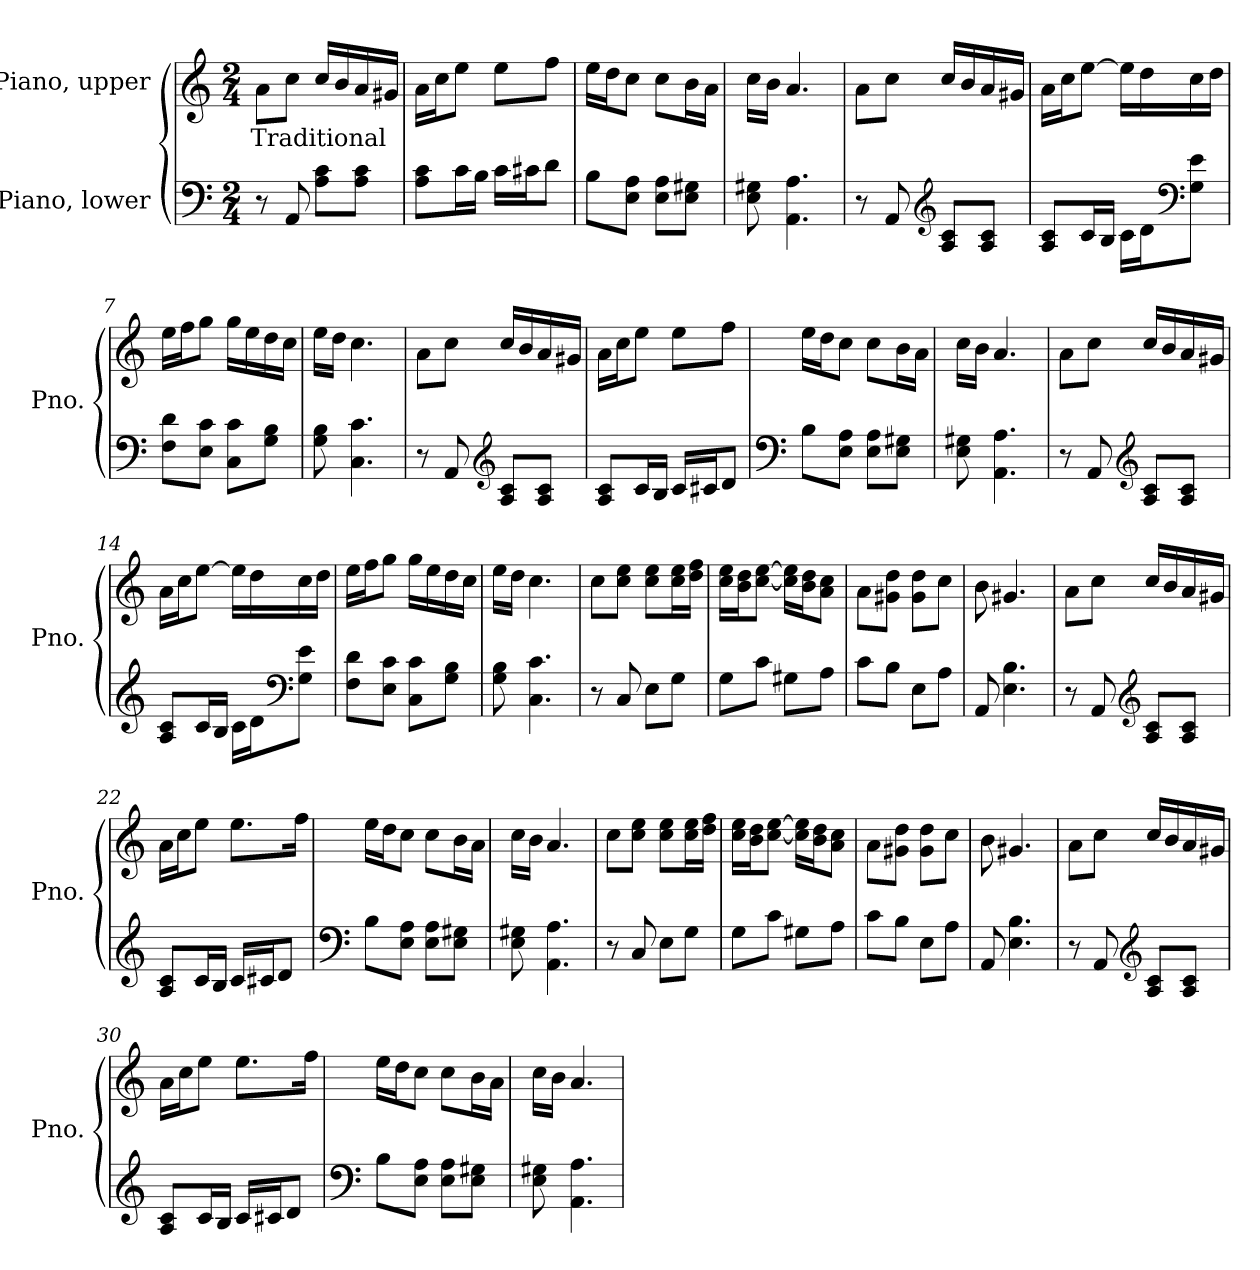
**kern	**kern	**text
*part2	*part1	*part1
*staff2	*staff1	*staff1
*I"Piano, lower	*I"Piano, upper	*
*I'Pno.	*I'Pno.	*
*clefF4	*clefG2	*
*k[]	*k[]	*
*M2/4	*M2/4	*
*MM70	*MM70	*
=1	=1	=1
!	!	!LO:LY:b
8r	8a\L	Traditional
8AA/	8cc\J	.
8A\ 8c\L	16cc/LL	.
.	16b/	.
8A\ 8c\J	16a/	.
.	16g#X/JJ	.
=2	=2	=2
8A\ 8c\L	16a\LL	.
.	16cc\J	.
16c\L	8ee\J	.
16B\JJ	.	.
16c\LL	8ee\L	.
16c#X\J	.	.
8d\J	8ff\J	.
=3	=3	=3
8B\L	16ee\LL	.
.	16dd\J	.
8E\ 8A\J	8cc\J	.
8E\ 8A\L	8cc\L	.
8E\ 8G#X\J	16b\L	.
.	16a\JJ	.
=4	=4	=4
8E\ 8G#X\	16cc\LL	.
.	16b\JJ	.
4.AA\ 4.A\	4.a/	.
!!LO:LB:g=z
=5	=5	=5
8r	8a\L	.
8AA/	8cc\J	.
*clefG2	*	*
8A/ 8c/L	16cc/LL	.
.	16b/	.
8A/ 8c/J	16a/	.
.	16g#X/JJ	.
=6	=6	=6
8A/ 8c/L	16a\LL	.
.	16cc\J	.
16c/L	[8ee\J	.
16B/JJ	.	.
16c\LL	16ee\LL]	.
16d\J	16dd\	.
*clefF4	*	*
8G\ 8e\J	16cc\	.
.	16dd\JJ	.
=7	=7	=7
8F\ 8d\L	16ee\LL	.
.	16ff\J	.
8E\ 8c\J	8gg\J	.
8C\ 8c\L	16gg\LL	.
.	16ee\	.
8G\ 8B\J	16dd\	.
.	16cc\JJ	.
=8	=8	=8
8G\ 8B\	16ee\LL	.
.	16dd\JJ	.
4.C\ 4.c\	4.cc\	.
=9	=9	=9
8r	8a\L	.
8AA/	8cc\J	.
*clefG2	*	*
8A/ 8c/L	16cc/LL	.
.	16b/	.
8A/ 8c/J	16a/	.
.	16g#X/JJ	.
!!LO:LB:g=z
=10	=10	=10
8A/ 8c/L	16a\LL	.
.	16cc\J	.
16c/L	8ee\J	.
16B/JJ	.	.
16c/LL	8ee\L	.
16c#X/J	.	.
8d/J	8ff\J	.
=11	=11	=11
*clefF4	*	*
8B\L	16ee\LL	.
.	16dd\J	.
8E\ 8A\J	8cc\J	.
8E\ 8A\L	8cc\L	.
8E\ 8G#X\J	16b\L	.
.	16a\JJ	.
=12	=12	=12
8E\ 8G#X\	16cc\LL	.
.	16b\JJ	.
4.AA\ 4.A\	4.a/	.
=13	=13	=13
8r	8a\L	.
8AA/	8cc\J	.
*clefG2	*	*
8A/ 8c/L	16cc/LL	.
.	16b/	.
8A/ 8c/J	16a/	.
.	16g#X/JJ	.
=14	=14	=14
8A/ 8c/L	16a\LL	.
.	16cc\J	.
16c/L	[8ee\J	.
16B/JJ	.	.
16c\LL	16ee\LL]	.
16d\J	16dd\	.
*clefF4	*	*
8G\ 8e\J	16cc\	.
.	16dd\JJ	.
!!LO:LB:g=z
=15	=15	=15
8F\ 8d\L	16ee\LL	.
.	16ff\J	.
8E\ 8c\J	8gg\J	.
8C\ 8c\L	16gg\LL	.
.	16ee\	.
8G\ 8B\J	16dd\	.
.	16cc\JJ	.
=16	=16	=16
8G\ 8B\	16ee\LL	.
.	16dd\JJ	.
4.C\ 4.c\	4.cc\	.
=17	=17	=17
8r	8cc\L	.
8C/	8cc\ 8ee\J	.
8E\L	8cc\ 8ee\L	.
8G\J	16cc\ 16ee\L	.
.	16dd\ 16ff\JJ	.
=18	=18	=18
8G\L	16cc\ 16ee\LL	.
.	16b\ 16dd\J	.
8c\J	[8cc\ [8ee\J	.
8G#X\L	16cc\] 16ee\]LL	.
.	16b\ 16dd\J	.
8A\J	8a\ 8cc\J	.
=19	=19	=19
8c\L	8a\L	.
8B\J	8g#X\ 8dd\J	.
8E\L	8g#\ 8dd\L	.
8A\J	8cc\J	.
=20	=20	=20
8AA/	8b\	.
4.E\ 4.B\	4.g#X/	.
!!LO:LB:g=z
=21	=21	=21
8r	8a\L	.
8AA/	8cc\J	.
*clefG2	*	*
8A/ 8c/L	16cc/LL	.
.	16b/	.
8A/ 8c/J	16a/	.
.	16g#X/JJ	.
=22	=22	=22
8A/ 8c/L	16a\LL	.
.	16cc\J	.
16c/L	8ee\J	.
16B/JJ	.	.
16c/LL	8.ee\L	.
16c#X/J	.	.
8d/J	.	.
.	16ff\Jk	.
=23	=23	=23
*clefF4	*	*
8B\L	16ee\LL	.
.	16dd\J	.
8E\ 8A\J	8cc\J	.
8E\ 8A\L	8cc\L	.
8E\ 8G#X\J	16b\L	.
.	16a\JJ	.
=24	=24	=24
8E\ 8G#X\	16cc\LL	.
.	16b\JJ	.
4.AA\ 4.A\	4.a/	.
=25	=25	=25
8r	8cc\L	.
8C/	8cc\ 8ee\J	.
8E\L	8cc\ 8ee\L	.
8G\J	16cc\ 16ee\L	.
.	16dd\ 16ff\JJ	.
!!LO:LB:g=z
=26	=26	=26
8G\L	16cc\ 16ee\LL	.
.	16b\ 16dd\J	.
8c\J	[8cc\ [8ee\J	.
8G#X\L	16cc\] 16ee\]LL	.
.	16b\ 16dd\J	.
8A\J	8a\ 8cc\J	.
=27	=27	=27
8c\L	8a\L	.
8B\J	8g#X\ 8dd\J	.
8E\L	8g#\ 8dd\L	.
8A\J	8cc\J	.
=28	=28	=28
8AA/	8b\	.
4.E\ 4.B\	4.g#X/	.
=29	=29	=29
8r	8a\L	.
8AA/	8cc\J	.
*clefG2	*	*
8A/ 8c/L	16cc/LL	.
.	16b/	.
8A/ 8c/J	16a/	.
.	16g#X/JJ	.
=30	=30	=30
8A/ 8c/L	16a\LL	.
.	16cc\J	.
16c/L	8ee\J	.
16B/JJ	.	.
16c/LL	8.ee\L	.
16c#X/J	.	.
8d/J	.	.
.	16ff\Jk	.
!!LO:PB:g=z
=31	=31	=31
*clefF4	*	*
8B\L	16ee\LL	.
.	16dd\J	.
8E\ 8A\J	8cc\J	.
8E\ 8A\L	8cc\L	.
8E\ 8G#X\J	16b\L	.
.	16a\JJ	.
=32	=32	=32
8E\ 8G#X\	16cc\LL	.
.	16b\JJ	.
4.AA\ 4.A\	4.a/	.
=	=	=
*-	*-	*-
